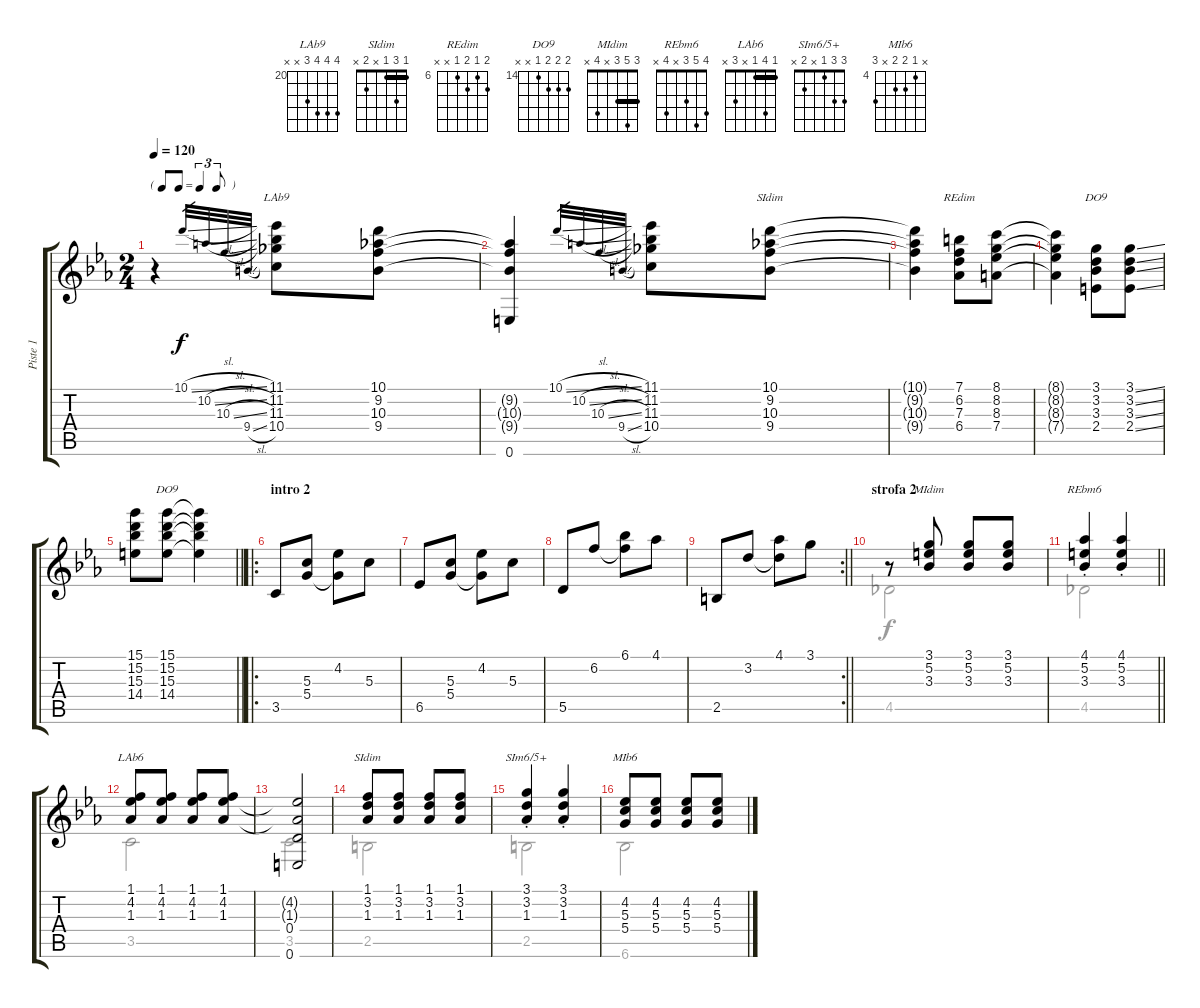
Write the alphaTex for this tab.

\track ("Piste 1" "Piste 1") {instrument electricguitarjazz}
\staff {score tabs}
\tuning (E4 B3 G3 D3 A2 E2) {hide}
\chord ("LAb9" 23 23 23 22 x x) {firstfret 20}
\chord ("SIdim" 10 9 10 9 x x) {firstfret 9}
\chord ("REdim" 7 6 7 6 x x) {firstfret 6}
\chord ("DO9" 3 3 3 2 x x)
\chord ("DO9" 15 15 15 14 x x) {firstfret 14}
\chord ("MIdim" 3 5 3 x 4 x) {barre 3}
\chord ("REbm6" 4 5 3 x 4 x) {barre 3}
\chord ("LAb6" 1 4 1 x 3 x) {barre 1}
\chord ("SIdim" 1 3 1 x 2 x) {barre 1}
\chord ("SIm6/5+" 3 3 1 x 2 x)
\chord ("MIb6" x 4 5 5 x 6) {firstfret 4}
\voice
\ts (2 4)
\tf triplet8th
\tempo 120
\clef g2
\ks eb
r.4{dy f} 10.1{sl}.32{gr} 10.2{sl}.32{gr} 10.3{sl}.32{gr} 9.4{sl}.32{gr} (11.1 11.2 11.3 10.4).8{ch "LAb9"} (10.1 9.2 10.3 9.4).8 |
(9.2{t} 10.3{t} 9.4{t} 0.6).4 10.1{sl}.32{gr} 10.2{sl}.32{gr} 10.3{sl}.32{gr} 9.4{sl}.32{gr} (11.1 11.2 11.3 10.4).8 (10.1 9.2 10.3 9.4).8{ch "SIdim"} |
(10.1{t} 9.2{t} 10.3{t} 9.4{t}).4 (7.1 6.2 7.3 6.4).8{ch "REdim"} (8.1 8.2 8.3 7.4).8 |
(8.1{t} 8.2{t} 8.3{t} 7.4{t}).4 (3.1 3.2 3.3 2.4).8{ch "DO9"} (3.1{ss} 3.2{ss} 3.3{ss} 2.4{ss}).8 |
\barLineRight lightlight
(15.1 15.2 15.3 14.4).8 (15.1 15.2 15.3 14.4).8{ch "DO9"} (15.1{t} 15.2{t} 15.3{t} 14.4{t}).4 |
\ro
\section ("" "intro 2")
3.5.8 (5.3 5.4).8 (4.2 5.4{t}).8 5.3.8 |
6.5.8 (5.3 5.4).8 (4.2 5.4{t}).8 5.3.8 |
5.5.8 6.2.8 (6.1 6.2{t}).8 4.1.8 |
\rc 2
\barLineRight lightlight
2.5.8 3.2.8 (4.1 3.2{t}).8 3.1.8 |
\section ("" "strofa 2")
r.8 (3.1 5.2 3.3).8{ch "MIdim"} (3.1 5.2 3.3).8 (3.1 5.2 3.3).8 |
\barLineRight lightlight
(4.1{st} 5.2{st} 3.3{st}).4{ch "REbm6"} (4.1{st} 5.2{st} 3.3{st}).4 |
(1.1 4.2 1.3).8{ch "LAb6"} (1.1 4.2 1.3).8 (1.1 4.2 1.3).8 (1.1 4.2 1.3).8 |
(4.2{t} 1.3{t} 0.4 0.6).2 |
(1.1 3.2 1.3).8{ch "SIdim"} (1.1 3.2 1.3).8 (1.1 3.2 1.3).8 (1.1 3.2 1.3).8 |
(3.1 3.2{st} 1.3{st}).4{ch "SIm6/5+"} (3.1 3.2{st} 1.3).4 |
(4.2 5.3 5.4).8{ch "MIb6"} (4.2 5.3 5.4).8 (4.2 5.3 5.4).8 (4.2 5.3 5.4).8
\voice
\clef g2
\ottava regular
\simile none
\ks eb
|
|
|
|
\barLineRight lightlight
|
|
|
|
\barLineRight lightlight
|
4.5.2 |
\barLineRight lightlight
4.5.2 |
3.5.2 |
3.5.2 |
2.5.2 |
2.5.2 |
6.6.2
